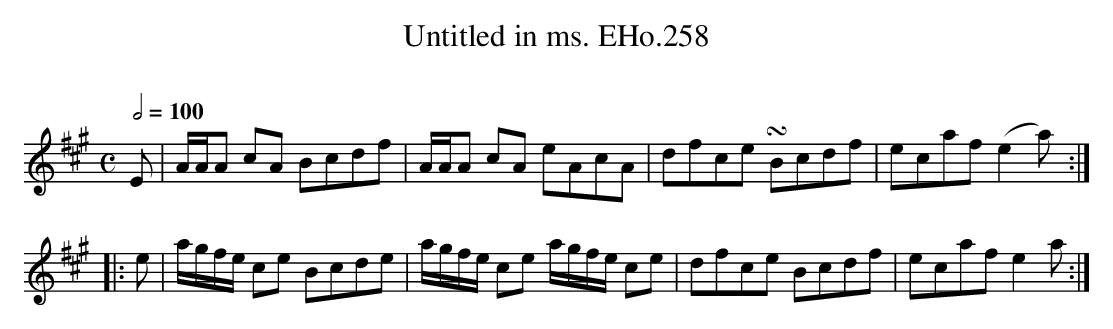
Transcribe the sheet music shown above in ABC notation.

X:1
T:Untitled in ms. EHo.258
M:C
L:1/8
Q:1/2=100
O:
K:A
E | A/A/A cA Bcdf | A/A/A cA eAcA | dfce !turn!Bcdf | ecaf (e2a) :|
|: e | a/g/f/e/ ce Bcde | a/g/f/e/ ce a/g/f/e/ ce | dfce Bcdf | ecaf e2a :|
